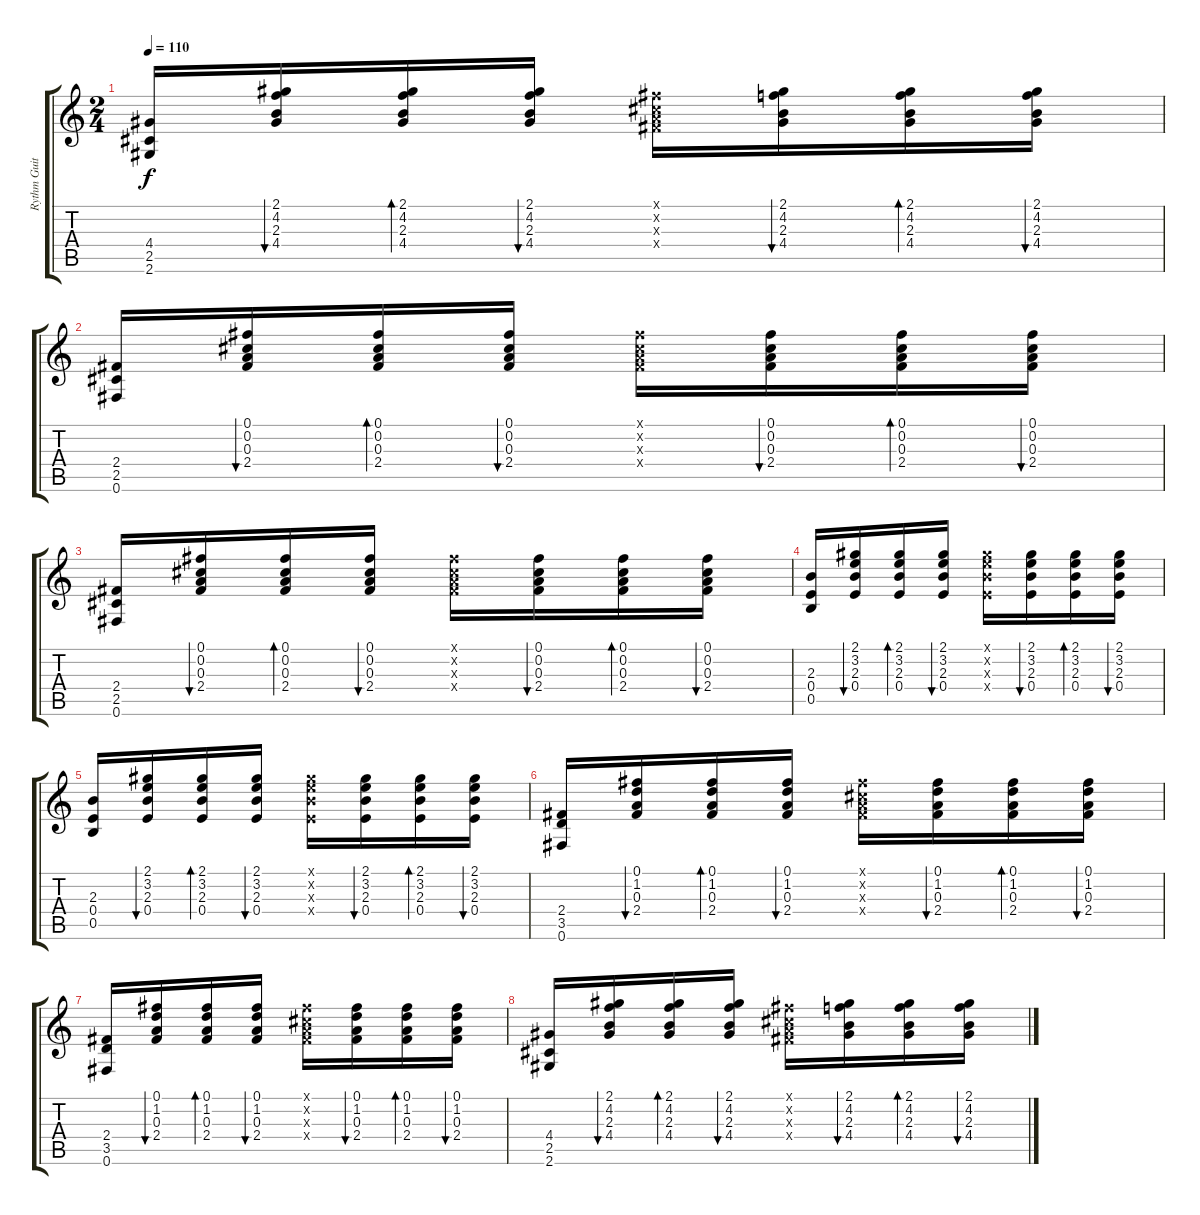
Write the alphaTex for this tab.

\track ("Rythm Guitar" "Rythm Guit") {instrument acousticguitarnylon}
\staff {score tabs}
\tuning (Gb4 Db4 A3 E3 B2 Gb2) {hide}
\ts (2 4)
\tempo 110
\clef g2
\ks c
(4.4 2.5 2.6).16{dy f} (2.1 4.2 2.3 4.4).16{bu 60} (2.1 4.2 2.3 4.4).16{bd 60} (2.1 4.2 2.3 4.4).16{bu 60} (0.1{x} 0.2{x} 0.3{x} 2.4{x}).16 (2.1 4.2 2.3 4.4).16{bu 60} (2.1 4.2 2.3 4.4).16{bd 60} (2.1 4.2 2.3 4.4).16{bu 60} |
(2.4 2.5 0.6).16 (0.1 0.2 0.3 2.4).16{bu 60} (0.1 0.2 0.3 2.4).16{bd 60} (0.1 0.2 0.3 2.4).16{bu 60} (0.1{x} 0.2{x} 0.3{x} 2.4{x}).16 (0.1 0.2 0.3 2.4).16{bu 60} (0.1 0.2 0.3 2.4).16{bd 60} (0.1 0.2 0.3 2.4).16{bu 60} |
(2.4 2.5 0.6).16 (0.1 0.2 0.3 2.4).16{bu 60} (0.1 0.2 0.3 2.4).16{bd 60} (0.1 0.2 0.3 2.4).16{bu 60} (0.1{x} 0.2{x} 0.3{x} 2.4{x}).16 (0.1 0.2 0.3 2.4).16{bu 60} (0.1 0.2 0.3 2.4).16{bd 60} (0.1 0.2 0.3 2.4).16{bu 60} |
(2.3 0.4 0.5).16 (2.1 3.2 2.3 0.4).16{bu 60} (2.1 3.2 2.3 0.4).16{bd 60} (2.1 3.2 2.3 0.4).16{bu 60} (2.1{x} 3.2{x} 2.3{x} 0.4{x}).16 (2.1 3.2 2.3 0.4).16{bu 60} (2.1 3.2 2.3 0.4).16{bd 60} (2.1 3.2 2.3 0.4).16{bu 60} |
(2.3 0.4 0.5).16 (2.1 3.2 2.3 0.4).16{bu 60} (2.1 3.2 2.3 0.4).16{bd 60} (2.1 3.2 2.3 0.4).16{bu 60} (2.1{x} 3.2{x} 2.3{x} 0.4{x}).16 (2.1 3.2 2.3 0.4).16{bu 60} (2.1 3.2 2.3 0.4).16{bd 60} (2.1 3.2 2.3 0.4).16{bu 60} |
(2.4 3.5 0.6).16 (0.1 1.2 0.3 2.4).16{bu 60} (0.1 1.2 0.3 2.4).16{bd 60} (0.1 1.2 0.3 2.4).16{bu 60} (0.1{x} 0.2{x} 0.3{x} 2.4{x}).16 (0.1 1.2 0.3 2.4).16{bu 60} (0.1 1.2 0.3 2.4).16{bd 60} (0.1 1.2 0.3 2.4).16{bu 60} |
(2.4 3.5 0.6).16 (0.1 1.2 0.3 2.4).16{bu 60} (0.1 1.2 0.3 2.4).16{bd 60} (0.1 1.2 0.3 2.4).16{bu 60} (0.1{x} 0.2{x} 0.3{x} 2.4{x}).16 (0.1 1.2 0.3 2.4).16{bu 60} (0.1 1.2 0.3 2.4).16{bd 60} (0.1 1.2 0.3 2.4).16{bu 60} |
(4.4 2.5 2.6).16 (2.1 4.2 2.3 4.4).16{bu 60} (2.1 4.2 2.3 4.4).16{bd 60} (2.1 4.2 2.3 4.4).16{bu 60} (0.1{x} 0.2{x} 0.3{x} 2.4{x}).16 (2.1 4.2 2.3 4.4).16{bu 60} (2.1 4.2 2.3 4.4).16{bd 60} (2.1 4.2 2.3 4.4).16{bu 60}
